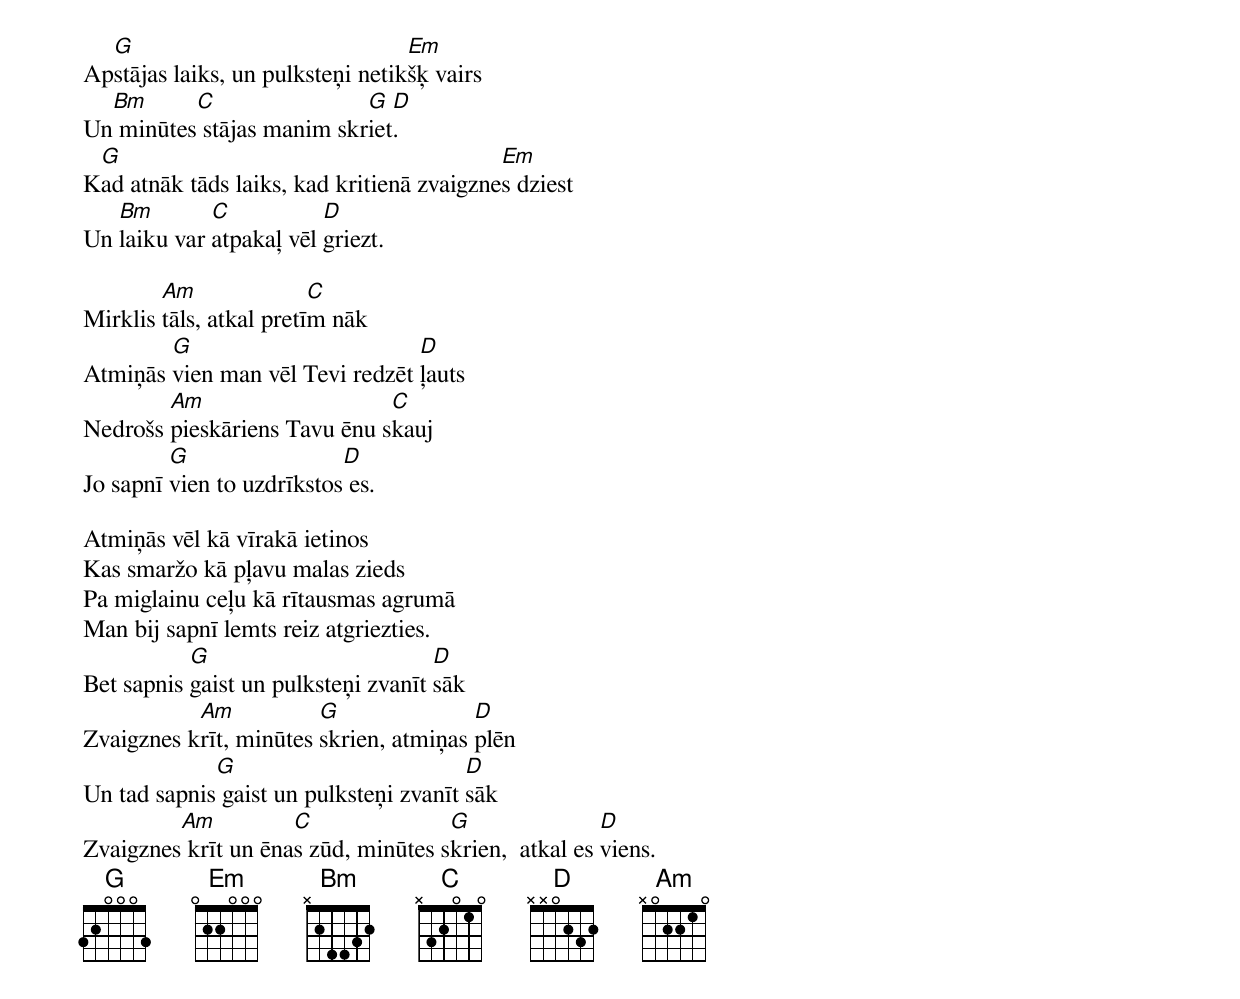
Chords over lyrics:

  G                               Em
Apstājas laiks, un pulksteņi netikšķ vairs
  Bm      C                G  D
Un minūtes stājas manim skriet.
 G                                         Em
Kad atnāk tāds laiks, kad kritienā zvaigznes dziest
   Bm        C           D
Un laiku var atpakaļ vēl griezt.

        Am               C
Mirklis tāls, atkal pretīm nāk
        G                        D
Atmiņās vien man vēl Tevi redzēt ļauts
        Am                    C
Nedrošs pieskāriens Tavu ēnu skauj
         G                 D
Jo sapnī vien to uzdrīkstos es.

Atmiņās vēl kā vīrakā ietinos
Kas smaržo kā pļavu malas zieds
Pa miglainu ceļu kā rītausmas agrumā
Man bij sapnī lemts reiz atgriezties.
           G                         D
Bet sapnis gaist un pulksteņi zvanīt sāk
           Am           G               D
Zvaigznes krīt, minūtes skrien, atmiņas plēn
             G                          D
Un tad sapnis gaist un pulksteņi zvanīt sāk
         Am          C               G                D
Zvaigznes krīt un ēnas zūd, minūtes skrien,  atkal es viens.
